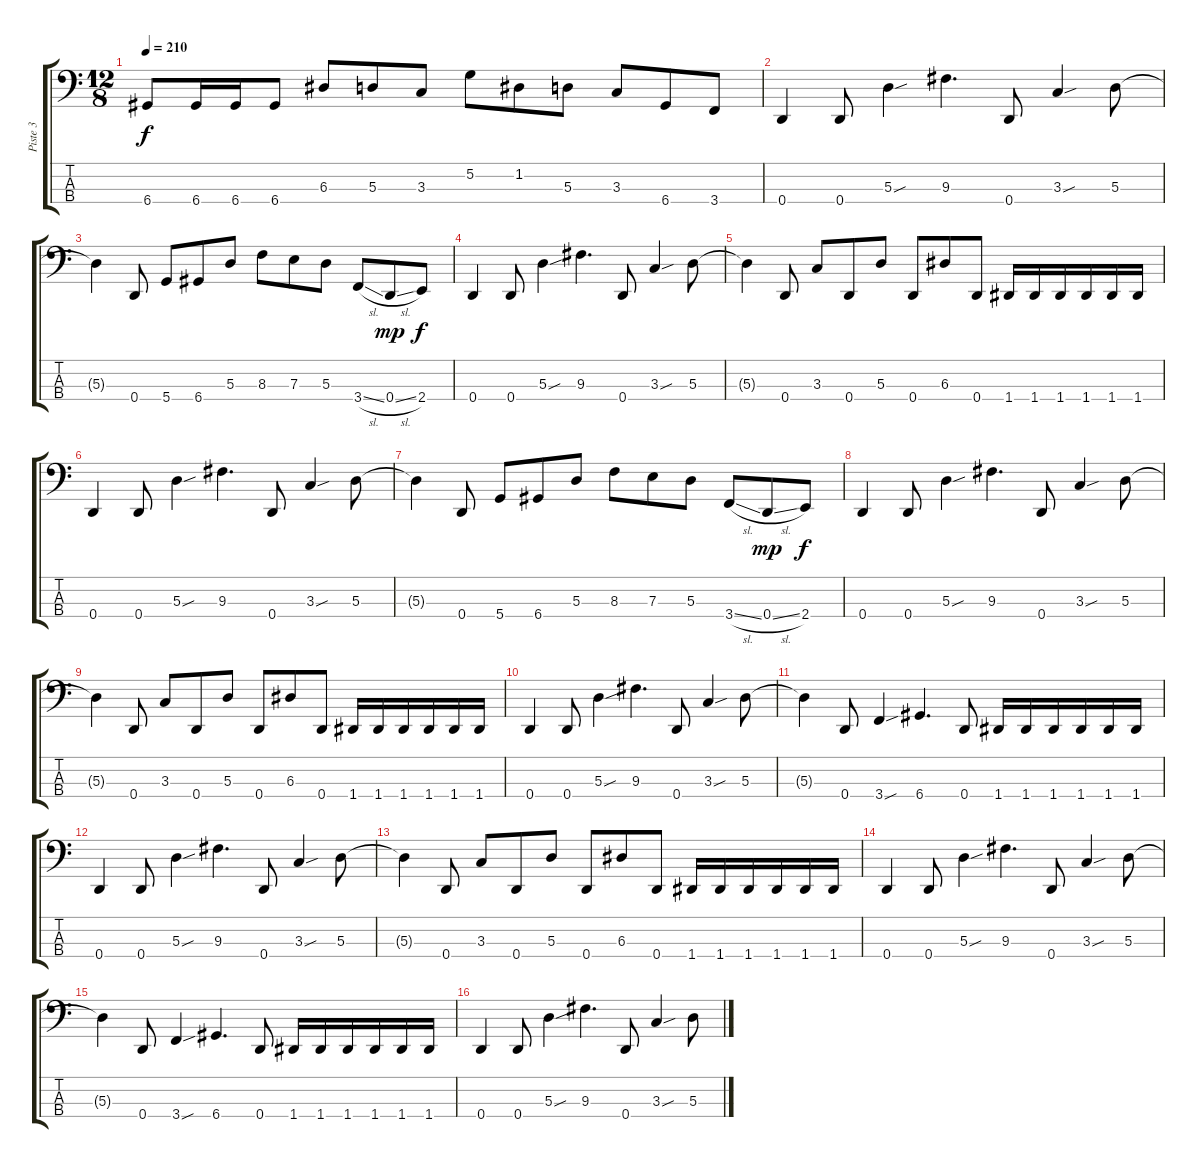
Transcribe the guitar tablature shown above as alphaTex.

\track ("Piste 3" "Piste 3") {instrument electricbasspick}
\staff {score tabs}
\tuning (G2 D2 A1 D1) {hide}
\ts (12 8)
\tempo 210
\clef f4
\ks c
6.4.8{dy f} 6.4.16 6.4.16 6.4.8 6.3.8 5.3.8 3.3.8 5.2.8 1.2.8 5.3.8 3.3.8 6.4.8 3.4.8 |
0.4.4 0.4.8 5.3{sou}.4 9.3.4{d} 0.4.8 3.3{sou}.4 5.3.8 |
5.3{t}.4 0.4.8 5.4.8 6.4.8 5.3.8 8.3.8 7.3.8 5.3.8 3.4{sl}.8 0.4{sl}.8{dy mp} 2.4.8{dy f} |
0.4.4 0.4.8 5.3{sou}.4 9.3.4{d} 0.4.8 3.3{sou}.4 5.3.8 |
5.3{t}.4 0.4.8 3.3.8 0.4.8 5.3.8 0.4.8 6.3.8 0.4.8 1.4.16 1.4.16 1.4.16 1.4.16 1.4.16 1.4.16 |
0.4.4 0.4.8 5.3{sou}.4 9.3.4{d} 0.4.8 3.3{sou}.4 5.3.8 |
5.3{t}.4 0.4.8 5.4.8 6.4.8 5.3.8 8.3.8 7.3.8 5.3.8 3.4{sl}.8 0.4{sl}.8{dy mp} 2.4.8{dy f} |
0.4.4 0.4.8 5.3{sou}.4 9.3.4{d} 0.4.8 3.3{sou}.4 5.3.8 |
5.3{t}.4 0.4.8 3.3.8 0.4.8 5.3.8 0.4.8 6.3.8 0.4.8 1.4.16 1.4.16 1.4.16 1.4.16 1.4.16 1.4.16 |
0.4.4 0.4.8 5.3{sou}.4 9.3.4{d} 0.4.8 3.3{sou}.4 5.3.8 |
5.3{t}.4 0.4.8 3.4{sou}.4 6.4.4{d} 0.4.8 1.4.16 1.4.16 1.4.16 1.4.16 1.4.16 1.4.16 |
0.4.4 0.4.8 5.3{sou}.4 9.3.4{d} 0.4.8 3.3{sou}.4 5.3.8 |
5.3{t}.4 0.4.8 3.3.8 0.4.8 5.3.8 0.4.8 6.3.8 0.4.8 1.4.16 1.4.16 1.4.16 1.4.16 1.4.16 1.4.16 |
0.4.4 0.4.8 5.3{sou}.4 9.3.4{d} 0.4.8 3.3{sou}.4 5.3.8 |
5.3{t}.4 0.4.8 3.4{sou}.4 6.4.4{d} 0.4.8 1.4.16 1.4.16 1.4.16 1.4.16 1.4.16 1.4.16 |
0.4.4 0.4.8 5.3{sou}.4 9.3.4{d} 0.4.8 3.3{sou}.4 5.3.8
